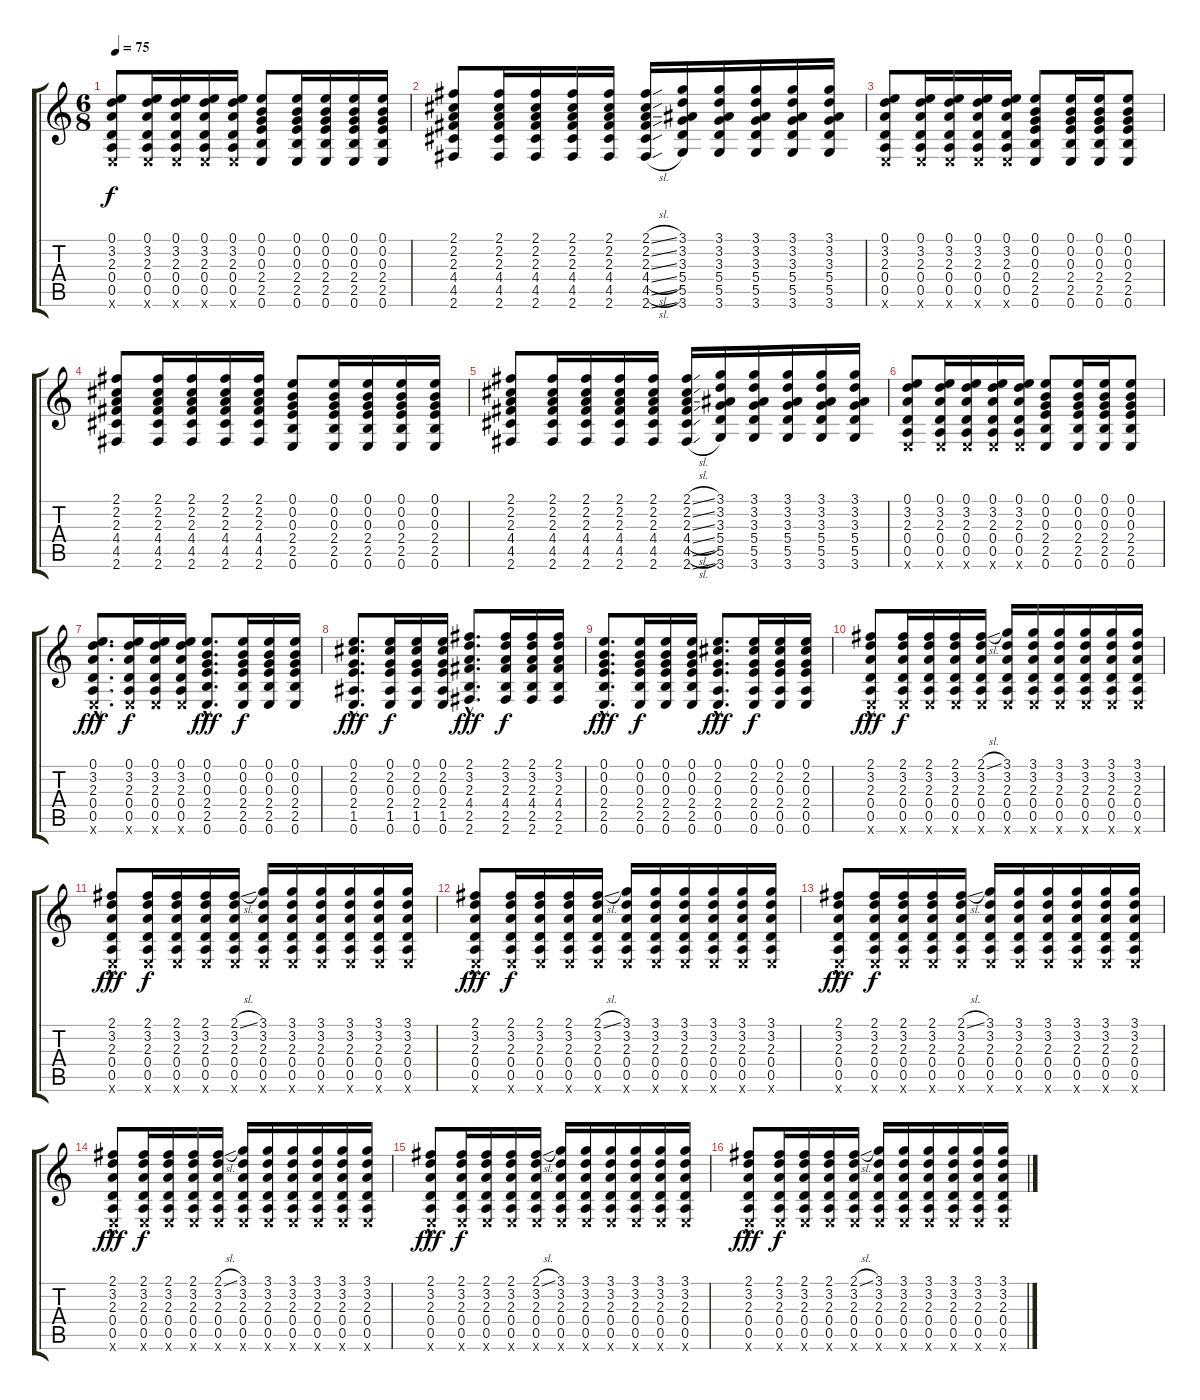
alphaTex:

\track "" {instrument acousticguitarsteel}
\staff {score tabs}
\tuning (E4 B3 G3 D3 A2 E2) {hide}
\ts (6 8)
\tempo 75
\clef g2
\ks c
(0.1 3.2 2.3 0.4 0.5 0.6{x}).8{dy f} (0.1 3.2 2.3 0.4 0.5 0.6{x}).16 (0.1 3.2 2.3 0.4 0.5 0.6{x}).16 (0.1 3.2 2.3 0.4 0.5 0.6{x}).16 (0.1 3.2 2.3 0.4 0.5 0.6{x}).16 (0.1 0.2 0.3 2.4 2.5 0.6).8 (0.1 0.2 0.3 2.4 2.5 0.6).16 (0.1 0.2 0.3 2.4 2.5 0.6).16 (0.1 0.2 0.3 2.4 2.5 0.6).16 (0.1 0.2 0.3 2.4 2.5 0.6).16 |
(2.1 2.2 2.3 4.4 4.5 2.6).8 (2.1 2.2 2.3 4.4 4.5 2.6).16 (2.1 2.2 2.3 4.4 4.5 2.6).16 (2.1 2.2 2.3 4.4 4.5 2.6).16 (2.1 2.2 2.3 4.4 4.5 2.6).16 (2.1{sl} 2.2{sl} 2.3{sl} 4.4{sl} 4.5{sl} 2.6{sl}).16 (3.1 3.2 3.3 5.4 5.5 3.6).16 (3.1 3.2 3.3 5.4 5.5 3.6).16 (3.1 3.2 3.3 5.4 5.5 3.6).16 (3.1 3.2 3.3 5.4 5.5 3.6).16 (3.1 3.2 3.3 5.4 5.5 3.6).16 |
(0.1 3.2 2.3 0.4 0.5 0.6{x}).8 (0.1 3.2 2.3 0.4 0.5 0.6{x}).16 (0.1 3.2 2.3 0.4 0.5 0.6{x}).16 (0.1 3.2 2.3 0.4 0.5 0.6{x}).16 (0.1 3.2 2.3 0.4 0.5 0.6{x}).16 (0.1 0.2 0.3 2.4 2.5 0.6).8 (0.1 0.2 0.3 2.4 2.5 0.6).16 (0.1 0.2 0.3 2.4 2.5 0.6).16 (0.1 0.2 0.3 2.4 2.5 0.6).8 |
(2.1 2.2 2.3 4.4 4.5 2.6).8 (2.1 2.2 2.3 4.4 4.5 2.6).16 (2.1 2.2 2.3 4.4 4.5 2.6).16 (2.1 2.2 2.3 4.4 4.5 2.6).16 (2.1 2.2 2.3 4.4 4.5 2.6).16 (0.1 0.2 0.3 2.4 2.5 0.6).8 (0.1 0.2 0.3 2.4 2.5 0.6).16 (0.1 0.2 0.3 2.4 2.5 0.6).16 (0.1 0.2 0.3 2.4 2.5 0.6).16 (0.1 0.2 0.3 2.4 2.5 0.6).16 |
(2.1 2.2 2.3 4.4 4.5 2.6).8 (2.1 2.2 2.3 4.4 4.5 2.6).16 (2.1 2.2 2.3 4.4 4.5 2.6).16 (2.1 2.2 2.3 4.4 4.5 2.6).16 (2.1 2.2 2.3 4.4 4.5 2.6).16 (2.1{sl} 2.2{sl} 2.3{sl} 4.4{sl} 4.5{sl} 2.6{sl}).16 (3.1 3.2 3.3 5.4 5.5 3.6).16 (3.1 3.2 3.3 5.4 5.5 3.6).16 (3.1 3.2 3.3 5.4 5.5 3.6).16 (3.1 3.2 3.3 5.4 5.5 3.6).16 (3.1 3.2 3.3 5.4 5.5 3.6).16 |
(0.1 3.2 2.3 0.4 0.5 0.6{x}).8 (0.1 3.2 2.3 0.4 0.5 0.6{x}).16 (0.1 3.2 2.3 0.4 0.5 0.6{x}).16 (0.1 3.2 2.3 0.4 0.5 0.6{x}).16 (0.1 3.2 2.3 0.4 0.5 0.6{x}).16 (0.1 0.2 0.3 2.4 2.5 0.6).8 (0.1 0.2 0.3 2.4 2.5 0.6).16 (0.1 0.2 0.3 2.4 2.5 0.6).16 (0.1 0.2 0.3 2.4 2.5 0.6).8 |
(0.1{hac} 3.2 2.3 0.4 0.5 0.6{x}).8{d dy fff} (0.1 3.2 2.3 0.4 0.5 0.6{x}).16{dy f} (0.1 3.2 2.3 0.4 0.5 0.6{x}).16 (0.1 3.2 2.3 0.4 0.5 0.6{x}).16 (0.1{hac} 0.2 0.3 2.4 2.5 0.6).8{d dy fff} (0.1 0.2 0.3 2.4 2.5 0.6).16{dy f} (0.1 0.2 0.3 2.4 2.5 0.6).16 (0.1 0.2 0.3 2.4 2.5 0.6).16 |
(0.1{hac} 2.2 0.3 2.4 1.5 0.6).8{d dy fff} (0.1 2.2 0.3 2.4 1.5 0.6).16{dy f} (0.1 2.2 0.3 2.4 1.5 0.6).16 (0.1 2.2 0.3 2.4 1.5 0.6).16 (2.1{hac} 3.2 2.3 4.4 2.5 2.6).8{d dy fff} (2.1 3.2 2.3 4.4 2.5 2.6).16{dy f} (2.1 3.2 2.3 4.4 2.5 2.6).16 (2.1 3.2 2.3 4.4 2.5 2.6).16 |
(0.1{hac} 0.2 0.3 2.4 2.5 0.6).8{d dy fff} (0.1 0.2 0.3 2.4 2.5 0.6).16{dy f} (0.1 0.2 0.3 2.4 2.5 0.6).16 (0.1 0.2 0.3 2.4 2.5 0.6).16 (0.1{hac} 2.2 0.3 2.4 0.5 0.6).8{d dy fff} (0.1 2.2 0.3 2.4 0.5 0.6).16{dy f} (0.1 2.2 0.3 2.4 0.5 0.6).16 (0.1 2.2 0.3 2.4 0.5 0.6).16 |
(2.1{hac} 3.2 2.3 0.4 0.5 0.6{x}).8{dy fff} (2.1 3.2 2.3 0.4 0.5 0.6{x}).16{dy f} (2.1 3.2 2.3 0.4 0.5 0.6{x}).16 (2.1 3.2 2.3 0.4 0.5 0.6{x}).16 (2.1{sl} 3.2 2.3 0.4 0.5 0.6{x}).16 (3.1 3.2 2.3 0.4 0.5 0.6{x}).16 (3.1 3.2 2.3 0.4 0.5 0.6{x}).16 (3.1 3.2 2.3 0.4 0.5 0.6{x}).16 (3.1 3.2 2.3 0.4 0.5 0.6{x}).16 (3.1 3.2 2.3 0.4 0.5 0.6{x}).16 (3.1 3.2 2.3 0.4 0.5 0.6{x}).16 |
(2.1{hac} 3.2 2.3 0.4 0.5 0.6{x}).8{dy fff} (2.1 3.2 2.3 0.4 0.5 0.6{x}).16{dy f} (2.1 3.2 2.3 0.4 0.5 0.6{x}).16 (2.1 3.2 2.3 0.4 0.5 0.6{x}).16 (2.1{sl} 3.2 2.3 0.4 0.5 0.6{x}).16 (3.1 3.2 2.3 0.4 0.5 0.6{x}).16 (3.1 3.2 2.3 0.4 0.5 0.6{x}).16 (3.1 3.2 2.3 0.4 0.5 0.6{x}).16 (3.1 3.2 2.3 0.4 0.5 0.6{x}).16 (3.1 3.2 2.3 0.4 0.5 0.6{x}).16 (3.1 3.2 2.3 0.4 0.5 0.6{x}).16 |
(2.1{hac} 3.2 2.3 0.4 0.5 0.6{x}).8{dy fff} (2.1 3.2 2.3 0.4 0.5 0.6{x}).16{dy f} (2.1 3.2 2.3 0.4 0.5 0.6{x}).16 (2.1 3.2 2.3 0.4 0.5 0.6{x}).16 (2.1{sl} 3.2 2.3 0.4 0.5 0.6{x}).16 (3.1 3.2 2.3 0.4 0.5 0.6{x}).16 (3.1 3.2 2.3 0.4 0.5 0.6{x}).16 (3.1 3.2 2.3 0.4 0.5 0.6{x}).16 (3.1 3.2 2.3 0.4 0.5 0.6{x}).16 (3.1 3.2 2.3 0.4 0.5 0.6{x}).16 (3.1 3.2 2.3 0.4 0.5 0.6{x}).16 |
(2.1{hac} 3.2 2.3 0.4 0.5 0.6{x}).8{dy fff} (2.1 3.2 2.3 0.4 0.5 0.6{x}).16{dy f} (2.1 3.2 2.3 0.4 0.5 0.6{x}).16 (2.1 3.2 2.3 0.4 0.5 0.6{x}).16 (2.1{sl} 3.2 2.3 0.4 0.5 0.6{x}).16 (3.1 3.2 2.3 0.4 0.5 0.6{x}).16 (3.1 3.2 2.3 0.4 0.5 0.6{x}).16 (3.1 3.2 2.3 0.4 0.5 0.6{x}).16 (3.1 3.2 2.3 0.4 0.5 0.6{x}).16 (3.1 3.2 2.3 0.4 0.5 0.6{x}).16 (3.1 3.2 2.3 0.4 0.5 0.6{x}).16 |
(2.1{hac} 3.2 2.3 0.4 0.5 0.6{x}).8{dy fff} (2.1 3.2 2.3 0.4 0.5 0.6{x}).16{dy f} (2.1 3.2 2.3 0.4 0.5 0.6{x}).16 (2.1 3.2 2.3 0.4 0.5 0.6{x}).16 (2.1{sl} 3.2 2.3 0.4 0.5 0.6{x}).16 (3.1 3.2 2.3 0.4 0.5 0.6{x}).16 (3.1 3.2 2.3 0.4 0.5 0.6{x}).16 (3.1 3.2 2.3 0.4 0.5 0.6{x}).16 (3.1 3.2 2.3 0.4 0.5 0.6{x}).16 (3.1 3.2 2.3 0.4 0.5 0.6{x}).16 (3.1 3.2 2.3 0.4 0.5 0.6{x}).16 |
(2.1{hac} 3.2 2.3 0.4 0.5 0.6{x}).8{dy fff} (2.1 3.2 2.3 0.4 0.5 0.6{x}).16{dy f} (2.1 3.2 2.3 0.4 0.5 0.6{x}).16 (2.1 3.2 2.3 0.4 0.5 0.6{x}).16 (2.1{sl} 3.2 2.3 0.4 0.5 0.6{x}).16 (3.1 3.2 2.3 0.4 0.5 0.6{x}).16 (3.1 3.2 2.3 0.4 0.5 0.6{x}).16 (3.1 3.2 2.3 0.4 0.5 0.6{x}).16 (3.1 3.2 2.3 0.4 0.5 0.6{x}).16 (3.1 3.2 2.3 0.4 0.5 0.6{x}).16 (3.1 3.2 2.3 0.4 0.5 0.6{x}).16 |
(2.1{hac} 3.2 2.3 0.4 0.5 0.6{x}).8{dy fff} (2.1 3.2 2.3 0.4 0.5 0.6{x}).16{dy f} (2.1 3.2 2.3 0.4 0.5 0.6{x}).16 (2.1 3.2 2.3 0.4 0.5 0.6{x}).16 (2.1{sl} 3.2 2.3 0.4 0.5 0.6{x}).16 (3.1 3.2 2.3 0.4 0.5 0.6{x}).16 (3.1 3.2 2.3 0.4 0.5 0.6{x}).16 (3.1 3.2 2.3 0.4 0.5 0.6{x}).16 (3.1 3.2 2.3 0.4 0.5 0.6{x}).16 (3.1 3.2 2.3 0.4 0.5 0.6{x}).16 (3.1 3.2 2.3 0.4 0.5 0.6{x}).16
